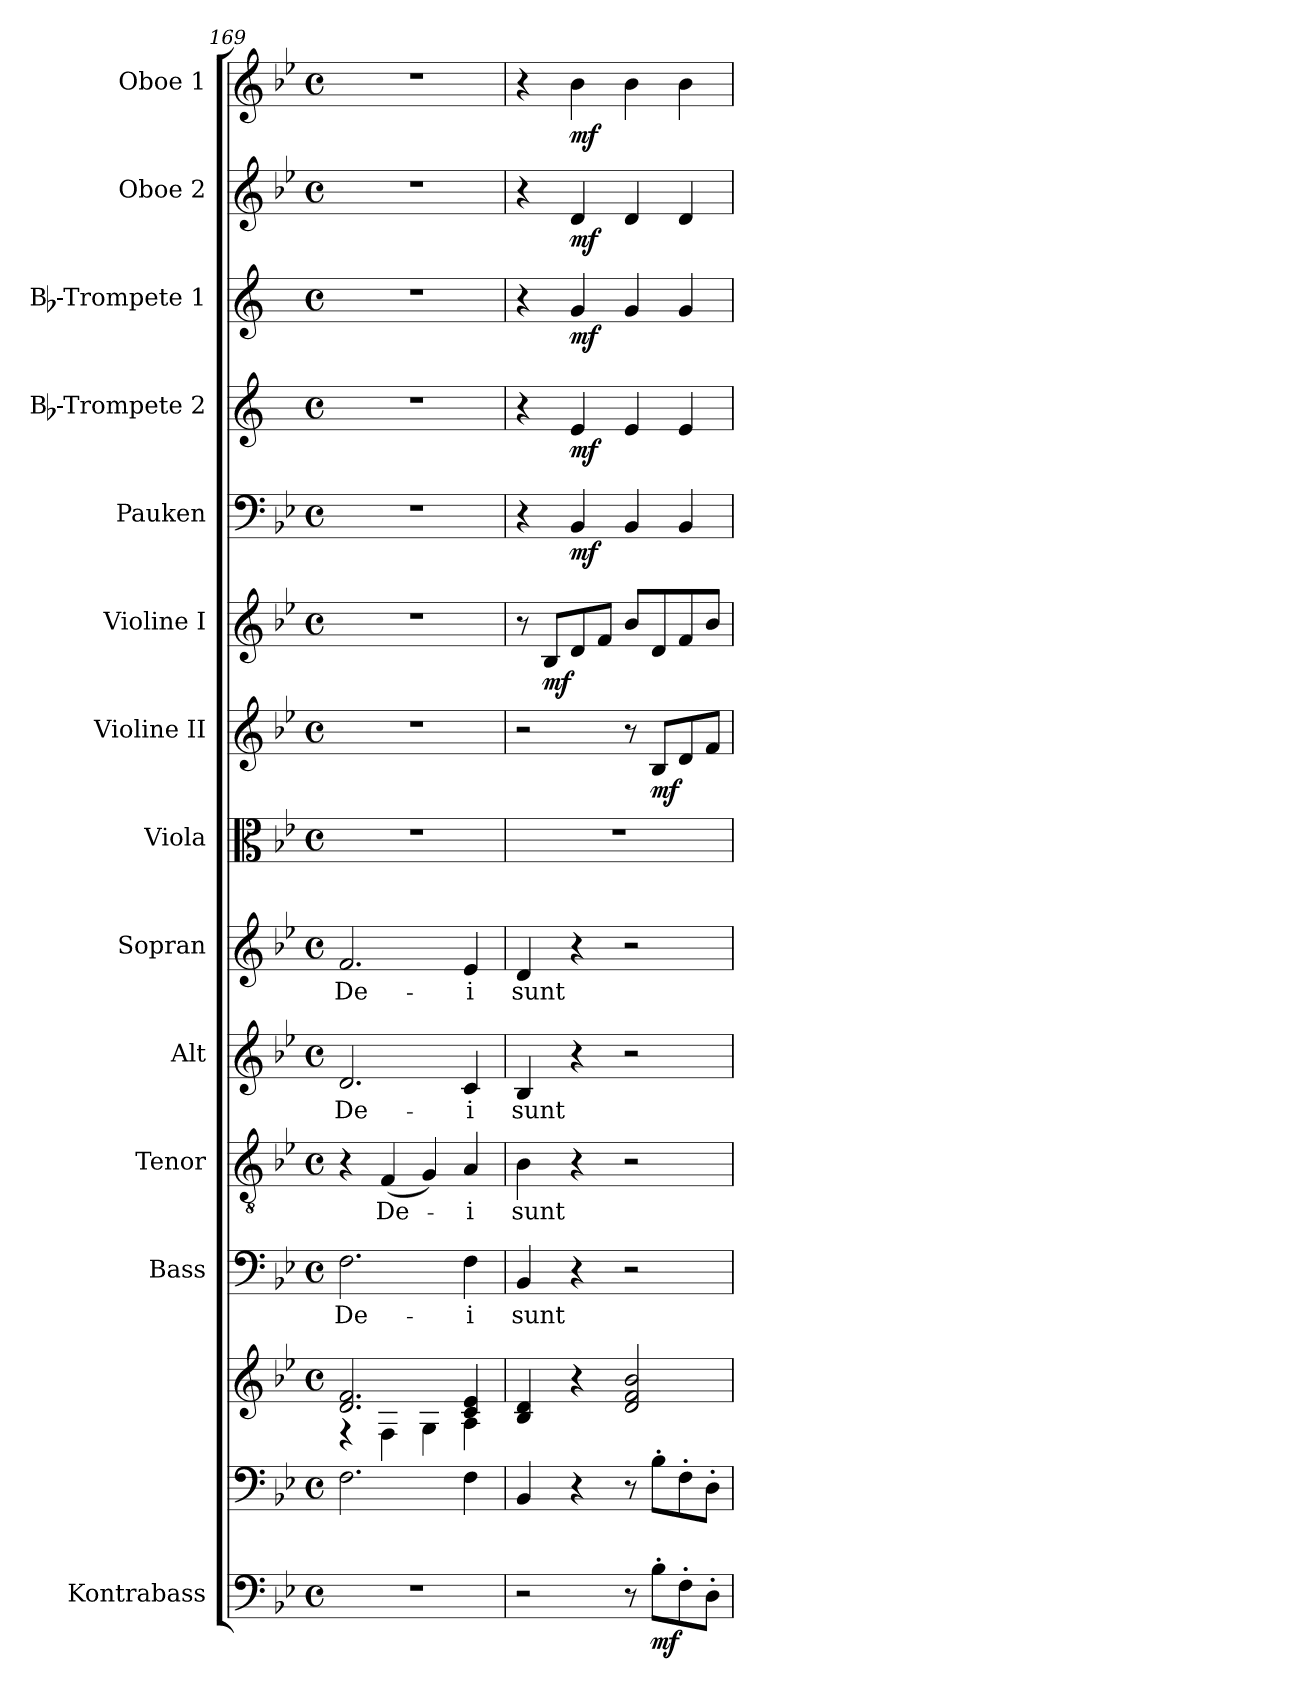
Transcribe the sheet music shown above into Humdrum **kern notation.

**kern	**dynam	**kern	**kern	**kern	**text	**kern	**text	**kern	**text	**kern	**text	**kern	**kern	**dynam	**kern	**dynam	**kern	**dynam	**kern	**dynam	**kern	**dynam	**kern	**dynam	**kern	**dynam
*part14	*part14	*part13	*part13	*part12	*part12	*part11	*part11	*part10	*part10	*part9	*part9	*part8	*part7	*part7	*part6	*part6	*part5	*part5	*part4	*part4	*part3	*part3	*part2	*part2	*part1	*part1
*staff15	*staff15	*staff14	*staff13	*staff12	*staff12	*staff11	*staff11	*staff10	*staff10	*staff9	*staff9	*staff8	*staff7	*staff7	*staff6	*staff6	*staff5	*staff5	*staff4	*staff4	*staff3	*staff3	*staff2	*staff2	*staff1	*staff1
*I"Kontrabass	*	*	*	*I"Bass	*	*I"Tenor	*	*I"Alt	*	*I"Sopran	*	*I"Viola	*I"Violine II	*	*I"Violine I	*	*I"Pauken	*	*I"Bb-Trompete 2	*	*I"Bb-Trompete 1	*	*I"Oboe 2	*	*I"Oboe 1	*
*I'Kb.	*	*	*	*I'B.	*	*I'T.	*	*I'A.	*	*I'S.	*	*I'Vla.	*I'Vl. II	*	*I'Vl. I	*	*I'Pk.	*	*I'Bb Trp. 2	*	*I'Bb Trp. 1	*	*I'Ob. 2	*	*I'Ob. 1	*
!!LO:PB:g=z
*clefF4	*	*clefF4	*clefG2	*clefF4	*	*clefGv2	*	*clefG2	*	*clefG2	*	*clefC3	*clefG2	*	*clefG2	*	*clefF4	*	*clefG2	*	*clefG2	*	*clefG2	*	*clefG2	*
*ITrd7c12	*	*	*	*	*	*	*	*	*	*	*	*	*	*	*	*	*	*	*ITrd1c2	*	*ITrd1c2	*	*	*	*	*
*k[b-e-]	*	*k[b-e-]	*k[b-e-]	*k[b-e-]	*	*k[b-e-]	*	*k[b-e-]	*	*k[b-e-]	*	*k[b-e-]	*k[b-e-]	*	*k[b-e-]	*	*k[b-e-]	*	*k[b-e-]	*	*k[b-e-]	*	*k[b-e-]	*	*k[b-e-]	*
*B-:	*	*B-:	*B-:	*B-:	*	*B-:	*	*B-:	*	*B-:	*	*B-:	*B-:	*	*B-:	*	*B-:	*	*B-:	*	*B-:	*	*B-:	*	*B-:	*
*M4/4	*	*M4/4	*M4/4	*M4/4	*	*M4/4	*	*M4/4	*	*M4/4	*	*M4/4	*M4/4	*	*M4/4	*	*M4/4	*	*M4/4	*	*M4/4	*	*M4/4	*	*M4/4	*
*met(c)	*	*met(c)	*met(c)	*met(c)	*	*met(c)	*	*met(c)	*	*met(c)	*	*met(c)	*met(c)	*	*met(c)	*	*met(c)	*	*met(c)	*	*met(c)	*	*met(c)	*	*met(c)	*
=169	=169	=169	=169	=169	=169	=169	=169	=169	=169	=169	=169	=169	=169	=169	=169	=169	=169	=169	=169	=169	=169	=169	=169	=169	=169	=169
*	*	*	*^	*	*	*	*	*	*	*	*	*	*	*	*	*	*	*	*	*	*	*	*	*	*	*
!	!	!	!	!	!	!LO:LY:b	!	!	!	!LO:LY:b	!	!LO:LY:b	!	!	!	!	!	!	!	!	!	!	!	!	!	!	!
1r	.	2.F\	2.d/ 2.f/	4rF	2.F\	De-	4r	.	2.d/	De-	2.f/	De-	1r	1r	.	1r	.	1r	.	1r	.	1r	.	1r	.	1r	.
!	!	!	!	!	!	!	!	!LO:LY:b	!	!	!	!	!	!	!	!	!	!	!	!	!	!	!	!	!	!	!
.	.	.	.	4F\	.	.	(<4F/	De-	.	.	.	.	.	.	.	.	.	.	.	.	.	.	.	.	.	.	.
.	.	.	.	4G\	.	.	4G/)	.	.	.	.	.	.	.	.	.	.	.	.	.	.	.	.	.	.	.	.
!	!	!	!	!	!	!LO:LY:b	!	!LO:LY:b	!	!LO:LY:b	!	!LO:LY:b	!	!	!	!	!	!	!	!	!	!	!	!	!	!	!
.	.	4F\	4c/ 4e-/	4A\	4F\	-i	4A/	-i	4c/	-i	4e-/	-i	.	.	.	.	.	.	.	.	.	.	.	.	.	.	.
=170	=170	=170	=170	=170	=170	=170	=170	=170	=170	=170	=170	=170	=170	=170	=170	=170	=170	=170	=170	=170	=170	=170	=170	=170	=170	=170	=170
!	!	!	!	!	!	!LO:LY:b	!	!LO:LY:b	!	!LO:LY:b	!	!LO:LY:b	!	!	!	!	!	!	!	!	!	!	!	!	!	!	!
*	*	*	*v	*v	*	*	*	*	*	*	*	*	*	*	*	*	*	*	*	*	*	*	*	*	*	*	*
2r	.	4BB-/	4B-/ 4d/	4BB-/	sunt	4B-\	sunt	4B-/	sunt	4d/	sunt	1r	2r	.	8r	.	4r	.	4r	.	4r	.	4r	.	4r	.
!	!	!	!	!	!	!	!	!	!	!	!	!	!	!	!	!LO:DY:b	!	!	!	!	!	!	!	!	!	!
.	.	.	.	.	.	.	.	.	.	.	.	.	.	.	8B-/L	mf	.	.	.	.	.	.	.	.	.	.
!	!	!	!	!	!	!	!	!	!	!	!	!	!	!	!	!	!	!LO:DY:b	!	!LO:DY:b	!	!LO:DY:b	!	!LO:DY:b	!	!LO:DY:b
.	.	4r	4r	4r	.	4r	.	4r	.	4r	.	.	.	.	8d/	.	4BB-/	mf	4d/	mf	4f/	mf	4d/	mf	4b-\	mf
.	.	.	.	.	.	.	.	.	.	.	.	.	.	.	8f/J	.	.	.	.	.	.	.	.	.	.	.
8r	.	8r	2d/ 2f/ 2b-/	2r	.	2r	.	2r	.	2r	.	.	8r	.	8b-/L	.	4BB-/	.	4d/	.	4f/	.	4d/	.	4b-\	.
!	!LO:DY:b	!	!	!	!	!	!	!	!	!	!	!	!	!LO:DY:b	!	!	!	!	!	!	!	!	!	!	!	!
8BB-'>\L	mf	8B-'>\L	.	.	.	.	.	.	.	.	.	.	8B-/L	mf	8d/	.	.	.	.	.	.	.	.	.	.	.
8FF'>\	.	8F'>\	.	.	.	.	.	.	.	.	.	.	8d/	.	8f/	.	4BB-/	.	4d/	.	4f/	.	4d/	.	4b-\	.
8DD'>\J	.	8D'>\J	.	.	.	.	.	.	.	.	.	.	8f/J	.	8b-/J	.	.	.	.	.	.	.	.	.	.	.
=	=	=	=	=	=	=	=	=	=	=	=	=	=	=	=	=	=	=	=	=	=	=	=	=	=	=
*-	*-	*-	*-	*-	*-	*-	*-	*-	*-	*-	*-	*-	*-	*-	*-	*-	*-	*-	*-	*-	*-	*-	*-	*-	*-	*-
